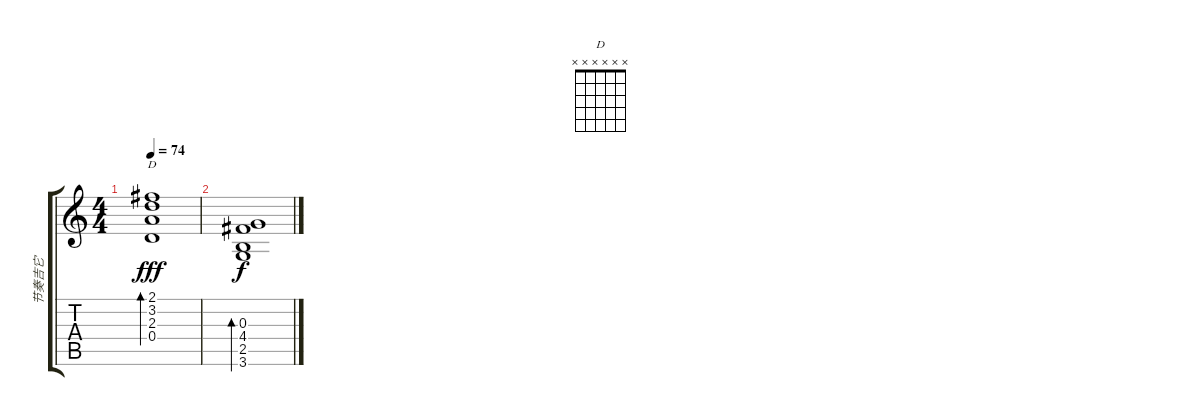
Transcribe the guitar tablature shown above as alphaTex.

\track ("节奏吉它" "节奏吉它") {instrument acousticguitarnylon}
\staff {score tabs}
\tuning (E4 B3 G3 D3 A2 E2) {hide}
\chord ("D" x x x x x x)
\ts (4 4)
\tempo 74
\clef g2
\ks c
(2.1 3.2 2.3 0.4).1{bd 60 ch "D" dy fff} |
(0.3 4.4 2.5 3.6).1{bd 240 dy f}
